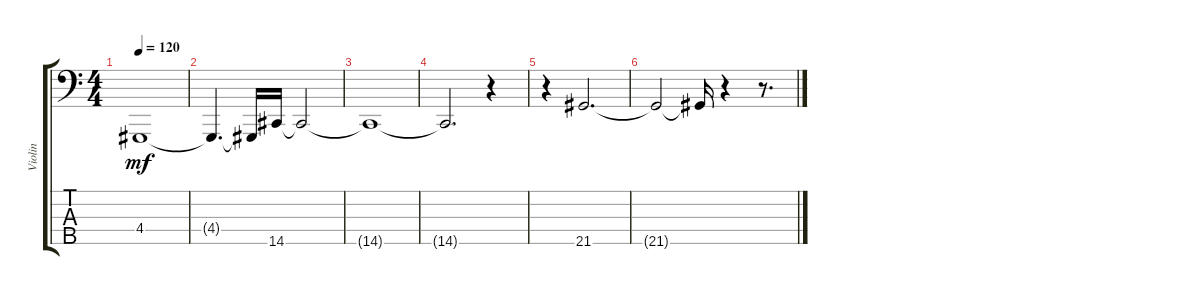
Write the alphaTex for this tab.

\track ("Violin" "Violin") {instrument stringensemble2}
\staff {score tabs}
\tuning (G2 D2 A1 E1 B0) {hide}
\ts (4 4)
\tempo 120
\clef f4
\ks aminor
4.4{t}.1{dy mf} |
4.4{t}.4{d} 4.4{t}.16 14.5.16 14.5{t}.2 |
14.5{t}.1 |
14.5{t}.2{d} r.4 |
r.4 21.5.2{d} |
21.5{t}.2 21.5{t}.16 r.4 r.8{d}
